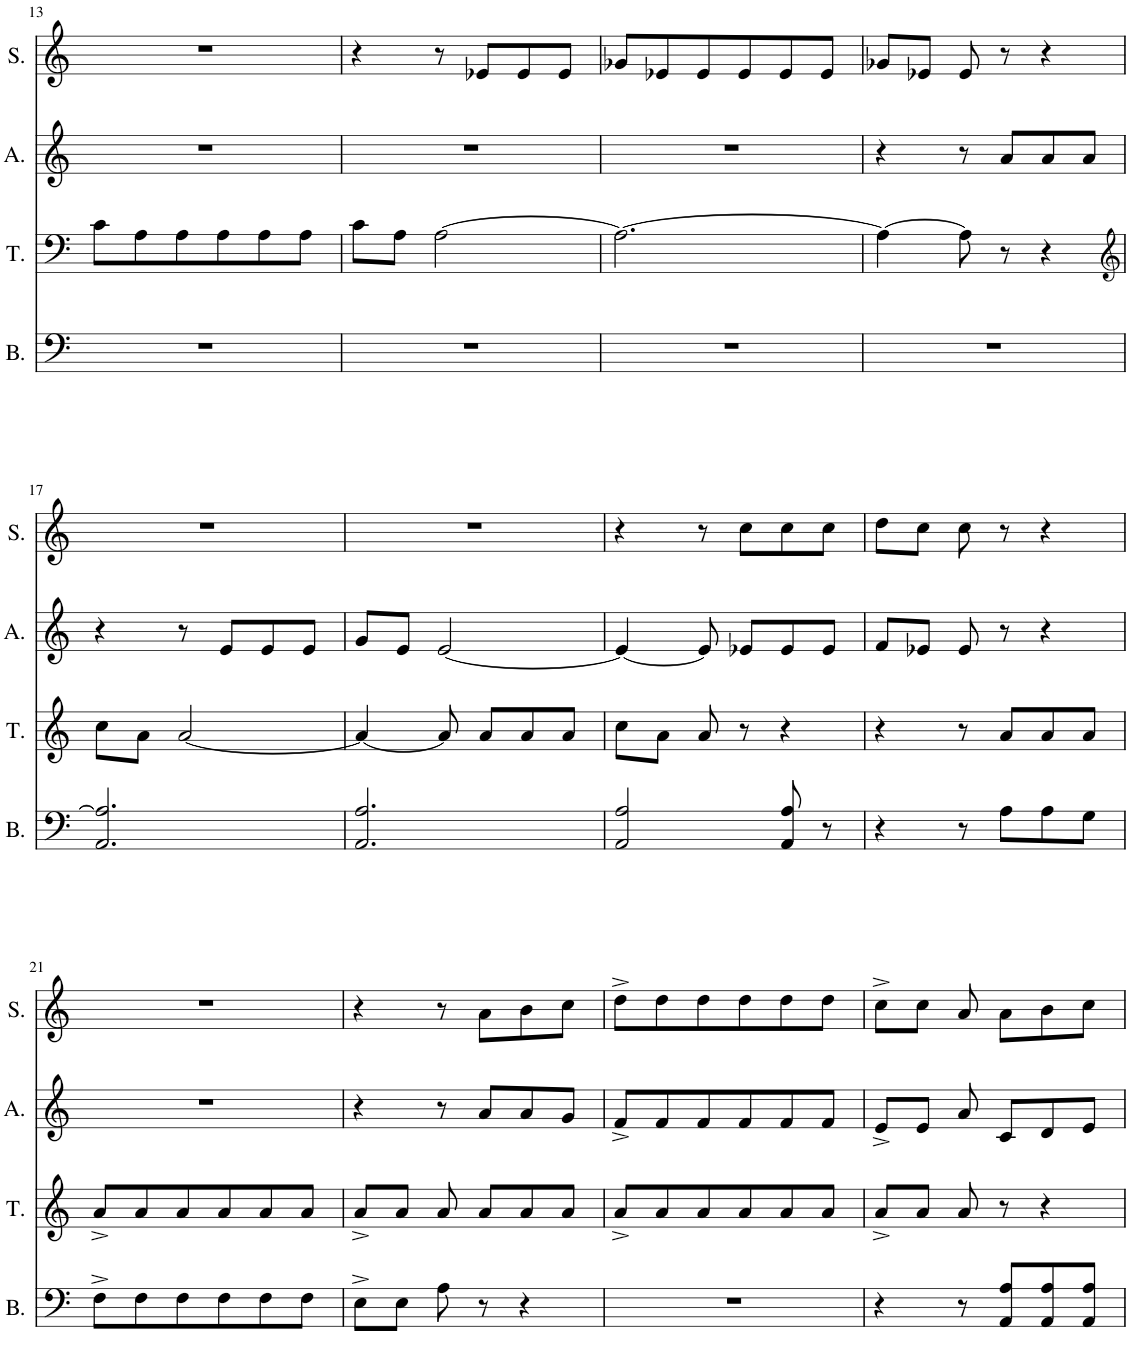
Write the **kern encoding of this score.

**kern	**kern	**kern	**kern
*part4	*part3	*part2	*part1
*staff4	*staff3	*staff2	*staff1
*I"Basse	*I"Ténor	*I"Alto	*I"Soprano
*I'B.	*I'T.	*I'A.	*I'S.
!!LO:PB:g=z
*clefF4	*clefF4	*clefG2	*clefG2
*k[]	*k[]	*k[]	*k[]
*M3/4	*M3/4	*M3/4	*M3/4
=13	=13	=13	=13
2.r	8c\L	2.r	2.r
.	8A\	.	.
.	8A\	.	.
.	8A\	.	.
.	8A\	.	.
.	8A\J	.	.
=14	=14	=14	=14
2.r	8c\L	2.r	4r
.	8A\J	.	.
.	[2A\	.	8r
.	.	.	8e-X/L
.	.	.	8e-/
.	.	.	8e-/J
=15	=15	=15	=15
2.r	2.A\_	2.r	8g-X/L
.	.	.	8e-X/
.	.	.	8e-/
.	.	.	8e-/
.	.	.	8e-/
.	.	.	8e-/J
=16	=16	=16	=16
2.r	4A\_	4r	8g-X/L
.	.	.	8e-X/J
.	8A\]	8r	8e-/
.	8r	8a/L	8r
.	4r	8a/	4r
.	.	8a/J	.
!!LO:LB:g=z
=17	=17	=17	=17
*	*clefG2	*	*
2.AA/ 2.A/]	8cc\L	4r	2.r
.	8a\J	.	.
.	[2a/	8r	.
.	.	8e/L	.
.	.	8e/	.
.	.	8e/J	.
=18	=18	=18	=18
2.AA/ 2.A/	4a/_	8g/L	2.r
.	.	8e/J	.
.	8a/]	[2e/	.
.	8a/L	.	.
.	8a/	.	.
.	8a/J	.	.
=19	=19	=19	=19
2AA/ 2A/	8cc\L	4e/_	4r
.	8a\J	.	.
.	8a/	8e/]	8r
.	8r	8e-X/L	8cc\L
8AA/ 8A/	4r	8e-/	8cc\
8r	.	8e-/J	8cc\J
=20	=20	=20	=20
4r	4r	8f/L	8dd\L
.	.	8e-X/J	8cc\J
8r	8r	8e-/	8cc\
8A\L	8a/L	8r	8r
8A\	8a/	4r	4r
8G\J	8a/J	.	.
!!LO:LB:g=z
=21	=21	=21	=21
8F^\L	8a^/L	2.r	2.r
8F\	8a/	.	.
8F\	8a/	.	.
8F\	8a/	.	.
8F\	8a/	.	.
8F\J	8a/J	.	.
=22	=22	=22	=22
8E^\L	8a^/L	4r	4r
8E\J	8a/J	.	.
8A\	8a/	8r	8r
8r	8a/L	8a/L	8a\L
4r	8a/	8a/	8b\
.	8a/J	8g/J	8cc\J
=23	=23	=23	=23
2.r	8a^/L	8f^/L	8dd^\L
.	8a/	8f/	8dd\
.	8a/	8f/	8dd\
.	8a/	8f/	8dd\
.	8a/	8f/	8dd\
.	8a/J	8f/J	8dd\J
=24	=24	=24	=24
4r	8a^/L	8e^/L	8cc^\L
.	8a/J	8e/J	8cc\J
8r	8a/	8a/	8a/
8AA/ 8A/L	8r	8c/L	8a\L
8AA/ 8A/	4r	8d/	8b\
8AA/ 8A/J	.	8e/J	8cc\J
=	=	=	=
*-	*-	*-	*-
